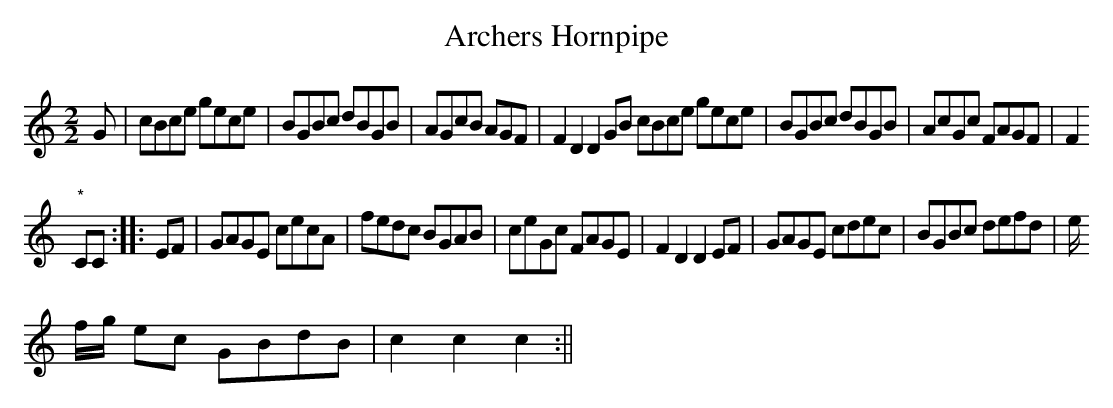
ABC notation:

X:1
T:Archers Hornpipe
M:2/2
L:1/8
K:C major
G|cBce gece|BGBc dBGB|AGcB AGF|F2D2D2GB cBce gece|BGBc dBGB|AcGc FAGF|F2
"*"
CC:||:EF|GAGE cecA|fedc BGAB|ceGc FAGE|F2D2D2 EF|GAGE cdec|BGBc defd| e/
2f/2g/2 ec GBdB|c2c2c2:||;
